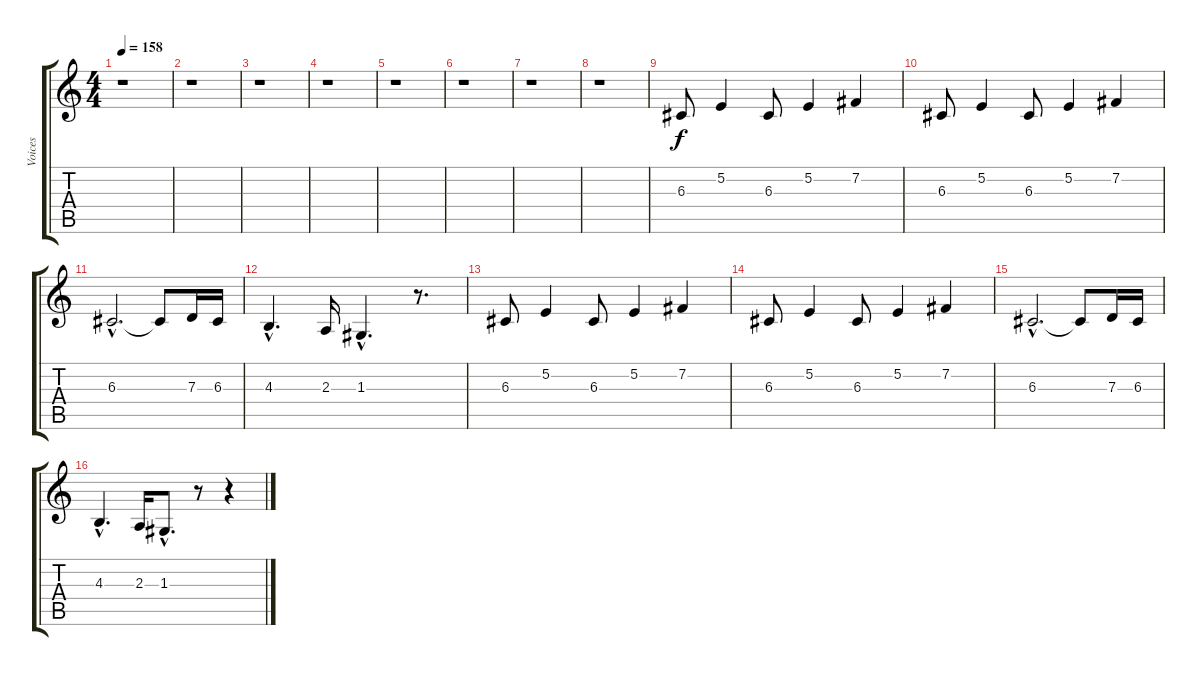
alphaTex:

\track ("Voices" "Voices") {instrument lead5charang}
\staff {score tabs}
\tuning (E4 B3 G3 D3 A2 E2) {hide}
\ts (4 4)
\tempo 158
\clef g2
\ks c
r.1{dy f} |
r.1 |
r.1 |
r.1 |
r.1 |
r.1 |
r.1 |
r.1 |
6.3.8 5.2.4 6.3.8 5.2.4 7.2.4 |
6.3.8 5.2.4 6.3.8 5.2.4 7.2.4 |
6.3{hac}.2{d} 6.3{t}.8 7.3.16 6.3.16 |
4.3{hac}.4{d} 2.3.16 1.3{hac}.4{d} r.8{d} |
6.3.8 5.2.4 6.3.8 5.2.4 7.2.4 |
6.3.8 5.2.4 6.3.8 5.2.4 7.2.4 |
6.3{hac}.2{d} 6.3{t}.8 7.3.16 6.3.16 |
4.3{hac}.4{d} 2.3.16 1.3{hac}.8{d} r.8 r.4
